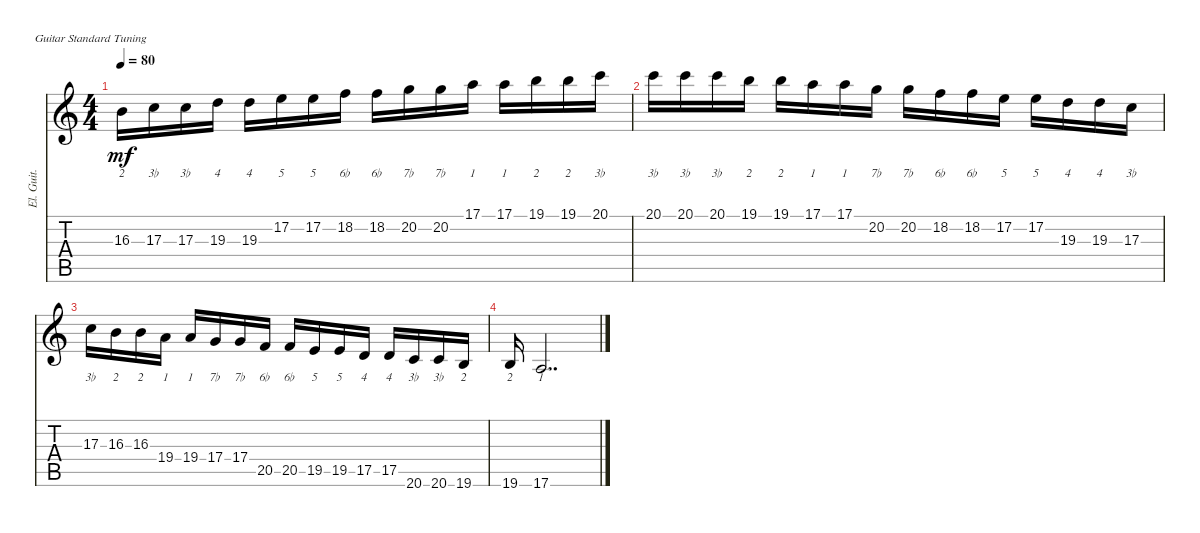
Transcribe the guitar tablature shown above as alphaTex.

\defaultSystemsLayout 4
\bracketExtendMode nobrackets
\track ("电子吉他" "El. Guit.") {instrument electricguitarmuted}
\staff {score tabs}
\tuning (E4 B3 G3 D3 A2 E2)
\displaytranspose 0
\ts (4 4)
\tempo 80
\clef g2
\ks c
16.3.16{lyrics (0 "2") lyrics (1 "") lyrics (2 "") lyrics (3 "") lyrics (4 "") dy mf beam Down} 17.3.16{lyrics (0 "3♭") lyrics (1 "") lyrics (2 "") lyrics (3 "") lyrics (4 "") beam Down} 17.3.16{lyrics (0 "3♭") lyrics (1 "") lyrics (2 "") lyrics (3 "") lyrics (4 "") beam Down} 19.3.16{lyrics (0 "4") lyrics (1 "") lyrics (2 "") lyrics (3 "") lyrics (4 "") beam Down} 19.3.16{lyrics (0 "4") lyrics (1 "") lyrics (2 "") lyrics (3 "") lyrics (4 "") beam Down} 17.2.16{lyrics (0 "5") lyrics (1 "") lyrics (2 "") lyrics (3 "") lyrics (4 "") beam Down} 17.2.16{lyrics (0 "5") lyrics (1 "") lyrics (2 "") lyrics (3 "") lyrics (4 "") beam Down} 18.2.16{lyrics (0 "6♭") lyrics (1 "") lyrics (2 "") lyrics (3 "") lyrics (4 "") beam Down} 18.2.16{lyrics (0 "6♭") lyrics (1 "") lyrics (2 "") lyrics (3 "") lyrics (4 "") beam Down} 20.2.16{lyrics (0 "7♭") lyrics (1 "") lyrics (2 "") lyrics (3 "") lyrics (4 "") beam Down} 20.2.16{lyrics (0 "7♭") lyrics (1 "") lyrics (2 "") lyrics (3 "") lyrics (4 "") beam Down} 17.1.16{lyrics (0 "1") lyrics (1 "") lyrics (2 "") lyrics (3 "") lyrics (4 "") beam Down} 17.1.16{lyrics (0 "1") lyrics (1 "") lyrics (2 "") lyrics (3 "") lyrics (4 "") beam Down} 19.1.16{lyrics (0 "2") lyrics (1 "") lyrics (2 "") lyrics (3 "") lyrics (4 "") beam Down} 19.1.16{lyrics (0 "2") lyrics (1 "") lyrics (2 "") lyrics (3 "") lyrics (4 "") beam Down} 20.1.16{lyrics (0 "3♭") lyrics (1 "") lyrics (2 "") lyrics (3 "") lyrics (4 "") beam Down} |
20.1.16{lyrics (0 "3♭") lyrics (1 "") lyrics (2 "") lyrics (3 "") lyrics (4 "") beam Down} 20.1.16{lyrics (0 "3♭") lyrics (1 "") lyrics (2 "") lyrics (3 "") lyrics (4 "") beam Down} 20.1.16{lyrics (0 "3♭") lyrics (1 "") lyrics (2 "") lyrics (3 "") lyrics (4 "") beam Down} 19.1.16{lyrics (0 "2") lyrics (1 "") lyrics (2 "") lyrics (3 "") lyrics (4 "") beam Down} 19.1.16{lyrics (0 "2") lyrics (1 "") lyrics (2 "") lyrics (3 "") lyrics (4 "") beam Down} 17.1.16{lyrics (0 "1") lyrics (1 "") lyrics (2 "") lyrics (3 "") lyrics (4 "") beam Down} 17.1.16{lyrics (0 "1") lyrics (1 "") lyrics (2 "") lyrics (3 "") lyrics (4 "") beam Down} 20.2.16{lyrics (0 "7♭") lyrics (1 "") lyrics (2 "") lyrics (3 "") lyrics (4 "") beam Down} 20.2.16{lyrics (0 "7♭") lyrics (1 "") lyrics (2 "") lyrics (3 "") lyrics (4 "") beam Down} 18.2.16{lyrics (0 "6♭") lyrics (1 "") lyrics (2 "") lyrics (3 "") lyrics (4 "") beam Down} 18.2.16{lyrics (0 "6♭") lyrics (1 "") lyrics (2 "") lyrics (3 "") lyrics (4 "") beam Down} 17.2.16{lyrics (0 "5") lyrics (1 "") lyrics (2 "") lyrics (3 "") lyrics (4 "") beam Down} 17.2.16{lyrics (0 "5") lyrics (1 "") lyrics (2 "") lyrics (3 "") lyrics (4 "") beam Down} 19.3.16{lyrics (0 "4") lyrics (1 "") lyrics (2 "") lyrics (3 "") lyrics (4 "") beam Down} 19.3.16{lyrics (0 "4") lyrics (1 "") lyrics (2 "") lyrics (3 "") lyrics (4 "") beam Down} 17.3.16{lyrics (0 "3♭") lyrics (1 "") lyrics (2 "") lyrics (3 "") lyrics (4 "") beam Down} |
17.3.16{lyrics (0 "3♭") lyrics (1 "") lyrics (2 "") lyrics (3 "") lyrics (4 "") beam Down} 16.3.16{lyrics (0 "2") lyrics (1 "") lyrics (2 "") lyrics (3 "") lyrics (4 "") beam Down} 16.3.16{lyrics (0 "2") lyrics (1 "") lyrics (2 "") lyrics (3 "") lyrics (4 "") beam Down} 19.4.16{lyrics (0 "1") lyrics (1 "") lyrics (2 "") lyrics (3 "") lyrics (4 "") beam Down} 19.4.16{lyrics (0 "1") lyrics (1 "") lyrics (2 "") lyrics (3 "") lyrics (4 "") beam Up} 17.4.16{lyrics (0 "7♭") lyrics (1 "") lyrics (2 "") lyrics (3 "") lyrics (4 "") beam Up} 17.4.16{lyrics (0 "7♭") lyrics (1 "") lyrics (2 "") lyrics (3 "") lyrics (4 "") beam Up} 20.5.16{lyrics (0 "6♭") lyrics (1 "") lyrics (2 "") lyrics (3 "") lyrics (4 "") beam Up} 20.5.16{lyrics (0 "6♭") lyrics (1 "") lyrics (2 "") lyrics (3 "") lyrics (4 "") beam Up} 19.5.16{lyrics (0 "5") lyrics (1 "") lyrics (2 "") lyrics (3 "") lyrics (4 "") beam Up} 19.5.16{lyrics (0 "5") lyrics (1 "") lyrics (2 "") lyrics (3 "") lyrics (4 "") beam Up} 17.5.16{lyrics (0 "4") lyrics (1 "") lyrics (2 "") lyrics (3 "") lyrics (4 "") beam Up} 17.5.16{lyrics (0 "4") lyrics (1 "") lyrics (2 "") lyrics (3 "") lyrics (4 "") beam Up} 20.6.16{lyrics (0 "3♭") lyrics (1 "") lyrics (2 "") lyrics (3 "") lyrics (4 "") beam Up} 20.6.16{lyrics (0 "3♭") lyrics (1 "") lyrics (2 "") lyrics (3 "") lyrics (4 "") beam Up} 19.6.16{lyrics (0 "2") lyrics (1 "") lyrics (2 "") lyrics (3 "") lyrics (4 "") beam Up} |
19.6.16{lyrics (0 "2") lyrics (1 "") lyrics (2 "") lyrics (3 "") lyrics (4 "") beam Up} 17.6.2{dd lyrics (0 "1") lyrics (1 "") lyrics (2 "") lyrics (3 "") lyrics (4 "") beam Up}
